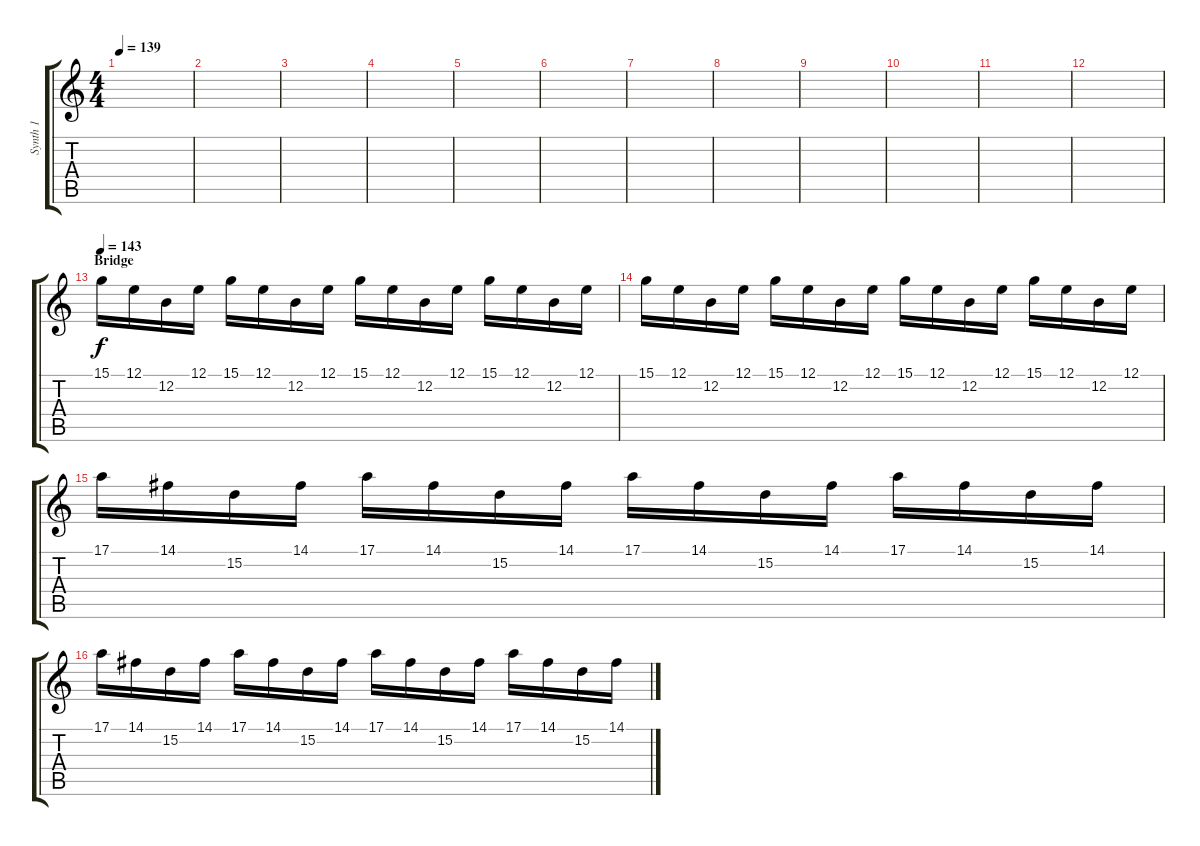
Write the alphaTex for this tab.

\track ("Synth 1" "Synth 1") {instrument harpsichord}
\staff {score tabs}
\tuning (E4 B3 G3 D3 A2 E2) {hide}
\ts (4 4)
\tempo 139
\clef g2
\ks c
|
|
|
|
|
|
|
|
|
|
|
|
\section ("" "Bridge")
\tempo 143
15.1.16{instrument stringensemble1} 12.1.16 12.2.16 12.1.16 15.1.16 12.1.16 12.2.16 12.1.16 15.1.16 12.1.16 12.2.16 12.1.16 15.1.16 12.1.16 12.2.16 12.1.16 |
15.1.16 12.1.16 12.2.16 12.1.16 15.1.16 12.1.16 12.2.16 12.1.16 15.1.16 12.1.16 12.2.16 12.1.16 15.1.16 12.1.16 12.2.16 12.1.16 |
17.1.16 14.1.16 15.2.16 14.1.16 17.1.16 14.1.16 15.2.16 14.1.16 17.1.16 14.1.16 15.2.16 14.1.16 17.1.16 14.1.16 15.2.16 14.1.16 |
17.1.16 14.1.16 15.2.16 14.1.16 17.1.16 14.1.16 15.2.16 14.1.16 17.1.16 14.1.16 15.2.16 14.1.16 17.1.16 14.1.16 15.2.16 14.1.16
